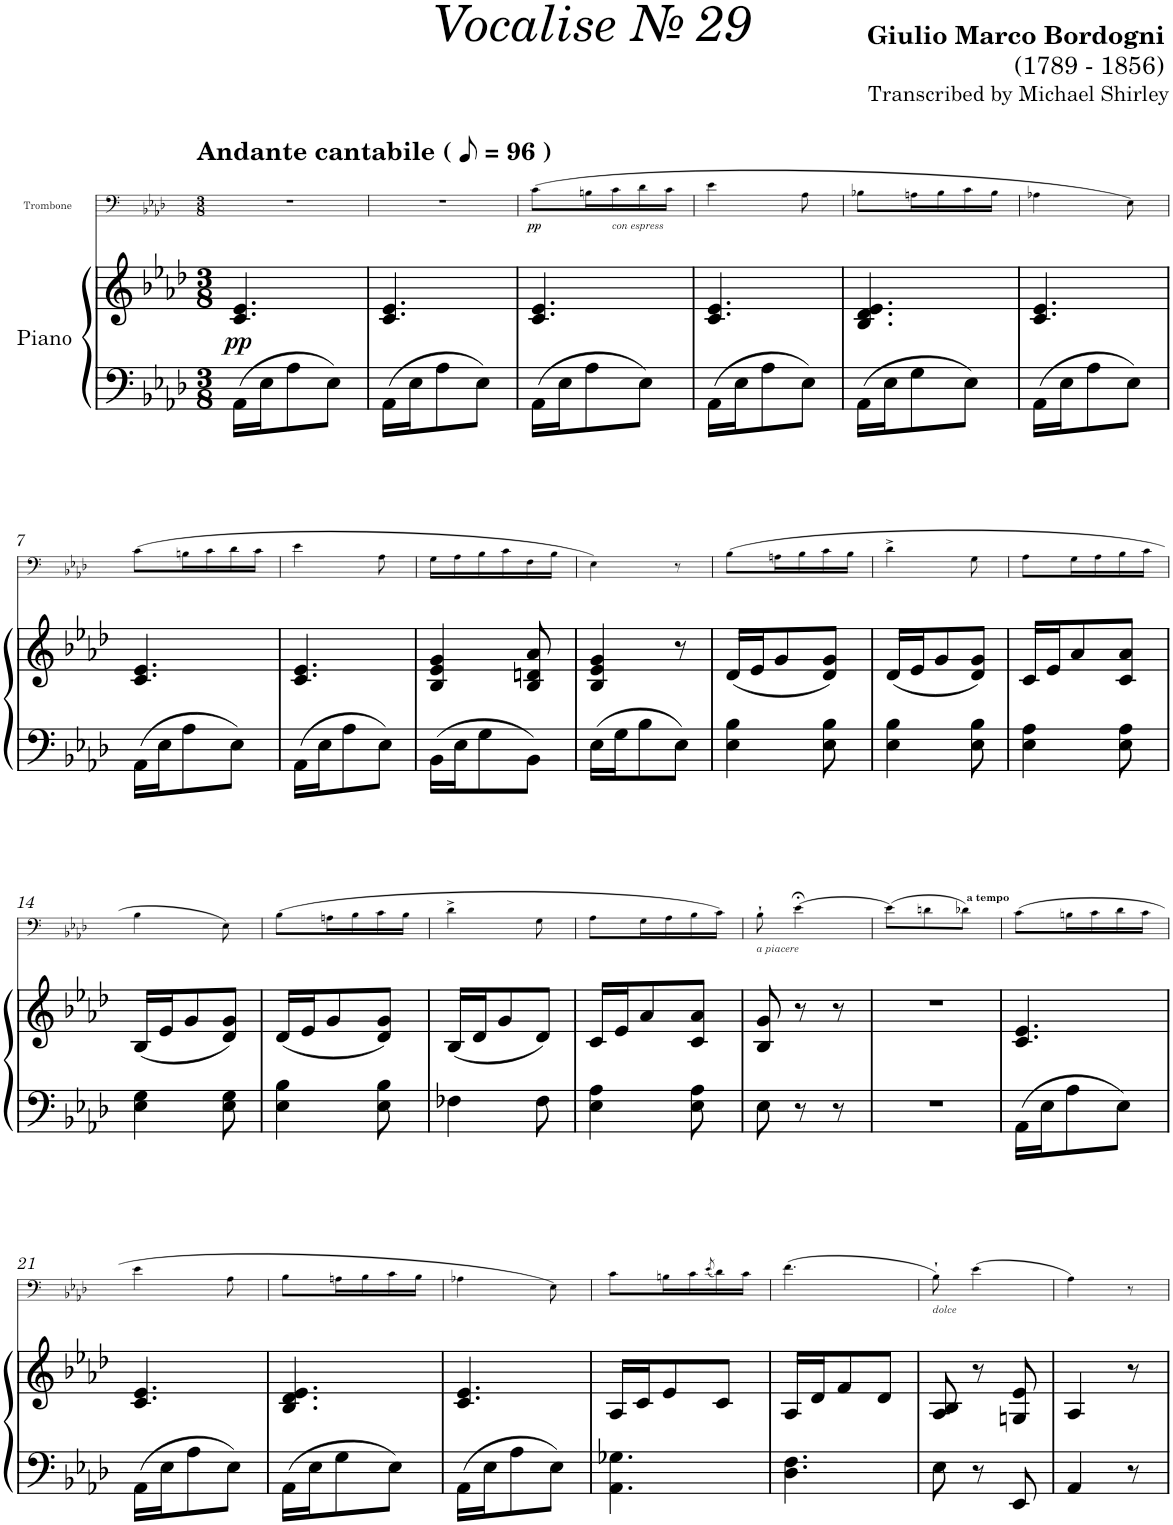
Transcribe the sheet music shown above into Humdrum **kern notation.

**kern	**kern	**dynam	**kern	**dynam
*part2	*part2	*part2	*part1	*part1
*staff3	*staff2	*staff2/3	*staff1	*staff1
*I"Piano	*	*	*I"Trombone	*
*I'Pno	*	*	*I'Trb	*
*	*	*	*stria5	*
*clefF4	*clefG2	*	*clefF4	*
*k[b-e-a-d-]	*k[b-e-a-d-]	*	*k[b-e-a-d-]	*
*M3/8	*M3/8	*	*M3/8	*
*MM48	*MM48	*	*MM48	*
=1	=1	=1	=1	=1
!	!	!	!LO:TX:a:B:t=Andante cantabile (	!
!	!	!	!LO:TX:a:B:t=)	!
!	!	!LO:DY:b	!	!
16AA-\LL	4.c/ 4.e-/	pp	4.r	.
16E-\J	.	.	.	.
8A-\	.	.	.	.
8E-\J	.	.	.	.
=2	=2	=2	=2	=2
16AA-\LL	4.c/ 4.e-/	.	4.r	.
16E-\J	.	.	.	.
8A-\	.	.	.	.
8E-\J	.	.	.	.
=3	=3	=3	=3	=3
!	!	!	!	!LO:DY:b
16AA-\LL	4.c/ 4.e-/	.	(8c\L	pp
16E-\J	.	.	.	.
8A-\	.	.	16Bn\L	.
!	!	!	!LO:TX:b:i:t=con espress	!
.	.	.	16c\	.
8E-\J	.	.	16d-\	.
.	.	.	16c\JJ	.
=4	=4	=4	=4	=4
16AA-\LL	4.c/ 4.e-/	.	4e-\	.
16E-\J	.	.	.	.
8A-\	.	.	.	.
8E-\J	.	.	8A-\	.
=5	=5	=5	=5	=5
16AA-\LL	4.B-/ 4.d-/ 4.e-/	.	8B-X\L	.
16E-\J	.	.	.	.
8G\	.	.	16An\L	.
.	.	.	16B-\	.
8E-\J	.	.	16c\	.
.	.	.	16B-\JJ	.
=6	=6	=6	=6	=6
16AA-\LL	4.c/ 4.e-/	.	4A-X\	.
16E-\J	.	.	.	.
8A-\	.	.	.	.
8E-\J	.	.	8E-\)	.
!!LO:LB:g=z
=7	=7	=7	=7	=7
16AA-\LL	4.c/ 4.e-/	.	(8c\L	.
16E-\J	.	.	.	.
8A-\	.	.	16Bn\L	.
.	.	.	16c\	.
8E-\J	.	.	16d-\	.
.	.	.	16c\JJ	.
=8	=8	=8	=8	=8
16AA-\LL	4.c/ 4.e-/	.	4e-\	.
16E-\J	.	.	.	.
8A-\	.	.	.	.
8E-\J	.	.	8A-\	.
=9	=9	=9	=9	=9
16BB-\LL	4B-/ 4e-/ 4g/	.	16G\LL	.
16E-\J	.	.	16A-\	.
8G\	.	.	16B-\	.
.	.	.	16c\	.
8BB-\J	8B-/ 8dn/ 8a-/	.	16F\	.
.	.	.	16B-\JJ	.
=10	=10	=10	=10	=10
16E-\LL	4B-/ 4e-/ 4g/	.	4E-\)	.
16G\J	.	.	.	.
8B-\	.	.	.	.
8E-\J	8r	.	8r	.
=11	=11	=11	=11	=11
4E-\ 4B-\	(16d-/LL	.	(8B-\L	.
.	16e-/J	.	.	.
.	8g/	.	16An\L	.
.	.	.	16B-\	.
8E-\ 8B-\	8d-/ 8g/J)	.	16c\	.
.	.	.	16B-\JJ	.
=12	=12	=12	=12	=12
4E-\ 4B-\	(16d-/LL	.	4d-^\	.
.	16e-/J	.	.	.
.	8g/	.	.	.
8E-\ 8B-\	8d-/ 8g/J)	.	8G\	.
=13	=13	=13	=13	=13
4E-\ 4A-\	16c/LL	.	8A-\L	.
.	16e-/J	.	.	.
.	8a-/	.	16G\L	.
.	.	.	16A-\	.
8E-\ 8A-\	8c/ 8a-/J	.	16B-\	.
.	.	.	16c\JJ	.
!!LO:LB:g=z
=14	=14	=14	=14	=14
4E-\ 4G\	(16B-/LL	.	4B-\	.
.	16e-/J	.	.	.
.	8g/	.	.	.
8E-\ 8G\	8d-/ 8g/J)	.	8E-\)	.
=15	=15	=15	=15	=15
4E-\ 4B-\	(16d-/LL	.	(8B-\L	.
.	16e-/J	.	.	.
.	8g/	.	16An\L	.
.	.	.	16B-\	.
8E-\ 8B-\	8d-/ 8g/J)	.	16c\	.
.	.	.	16B-\JJ	.
=16	=16	=16	=16	=16
4F-X\	(16B-/LL	.	4d-^\	.
.	16d-/J	.	.	.
.	8g/	.	.	.
8F-\	8d-/J)	.	8G\	.
=17	=17	=17	=17	=17
4E-\ 4A-\	16c/LL	.	8A-\L	.
.	16e-/J	.	.	.
.	8a-/	.	16G\L	.
.	.	.	16A-\	.
8E-\ 8A-\	8c/ 8a-/J	.	16B-\	.
.	.	.	16c\JJ)	.
=18	=18	=18	=18	=18
!	!	!	!LO:TX:b:i:t=a piacere	!
8E-\	8B-/ 8g/	.	8B-`\	.
8r	8r	.	[>4e-;<\	.
8r	8r	.	.	.
=19	=19	=19	=19	=19
4.r	4.r	.	(8e-\L]	.
.	.	.	8dn\	.
.	.	.	8d-X\J)	.
=20	=20	=20	=20	=20
!	!	!	!LO:TX:a:B:t=a tempo	!
16AA-\LL	4.c/ 4.e-/	.	(8c\L	.
16E-\J	.	.	.	.
8A-\	.	.	16Bn\L	.
.	.	.	16c\	.
8E-\J	.	.	16d-\	.
.	.	.	16c\JJ	.
!!LO:LB:g=z
=21	=21	=21	=21	=21
16AA-\LL	4.c/ 4.e-/	.	4e-\	.
16E-\J	.	.	.	.
8A-\	.	.	.	.
8E-\J	.	.	8A-\	.
=22	=22	=22	=22	=22
16AA-\LL	4.B-/ 4.d-/ 4.e-/	.	8B-\L	.
16E-\J	.	.	.	.
8G\	.	.	16An\L	.
.	.	.	16B-\	.
8E-\J	.	.	16c\	.
.	.	.	16B-\JJ	.
=23	=23	=23	=23	=23
16AA-\LL	4.c/ 4.e-/	.	4A-X\	.
16E-\J	.	.	.	.
8A-\	.	.	.	.
8E-\J	.	.	8E-\)	.
=24	=24	=24	=24	=24
4.AA-\ 4.G-X\	16A-/LL	.	8c\L	.
.	16c/J	.	.	.
.	8e-/	.	16Bn\L	.
.	.	.	16c\	.
.	.	.	(8qe-/	.
.	8c/J	.	16d-\)	.
.	.	.	16c\JJ	.
=25	=25	=25	=25	=25
4.D-\ 4.F\	16A-/LL	.	(4.f\	.
.	16d-/J	.	.	.
.	8f/	.	.	.
.	8d-/J	.	.	.
=26	=26	=26	=26	=26
!	!	!	!LO:TX:b:i:t=dolce	!
8E-\	8A-/ 8B-/	.	8B-`\)	.
8r	8r	.	(>4e-\	.
8EE-/	8Gn/ 8e-/	.	.	.
=27	=27	=27	=27	=27
4AA-/	4A-/	.	4A-\)	.
8r	8r	.	8r	.
=	=	=	=	=
*-	*-	*-	*-	*-
